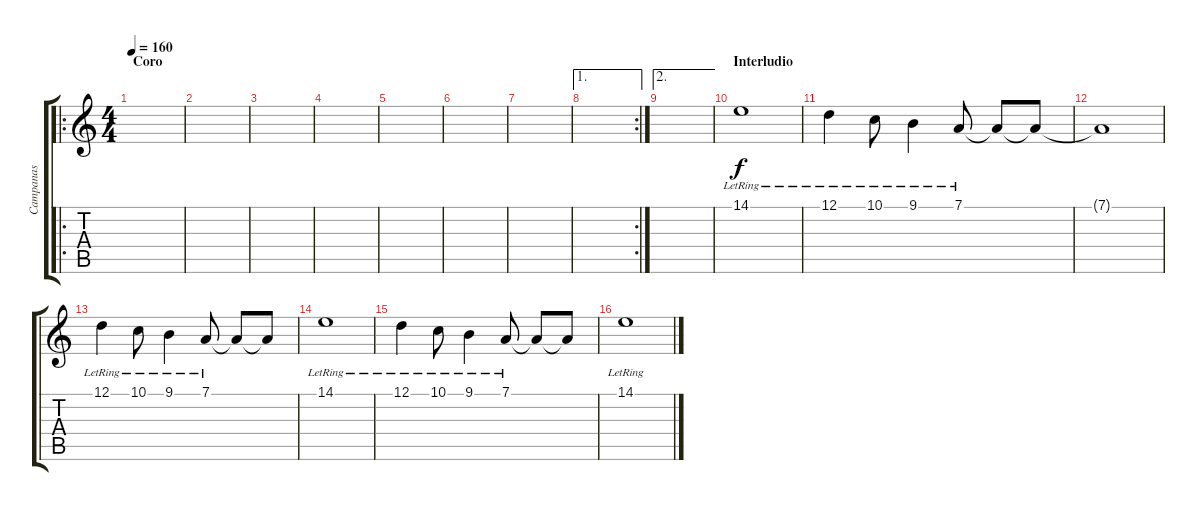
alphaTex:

\track ("Campanas" "Campanas") {instrument tubularbells}
\staff {score tabs}
\tuning (D4 A3 F3 C3 G2 C2) {hide}
\ro
\ts (4 4)
\section ("" "Coro")
\tempo 160
\clef g2
\ks c
|
|
|
|
|
|
|
\ae 1
\rc 2
|
\ae 2
|
\section ("" "Interludio")
14.1{lr}.1 |
12.1{lr}.4 10.1{lr}.8 9.1{lr}.4 7.1{lr}.8 7.1{t}.8 7.1{t}.8 |
7.1{t}.1 |
12.1{lr}.4 10.1{lr}.8 9.1{lr}.4 7.1{lr}.8 7.1{t}.8 7.1{t}.8 |
14.1{lr}.1 |
12.1{lr}.4 10.1{lr}.8 9.1{lr}.4 7.1{lr}.8 7.1{t}.8 7.1{t}.8 |
14.1{lr}.1
